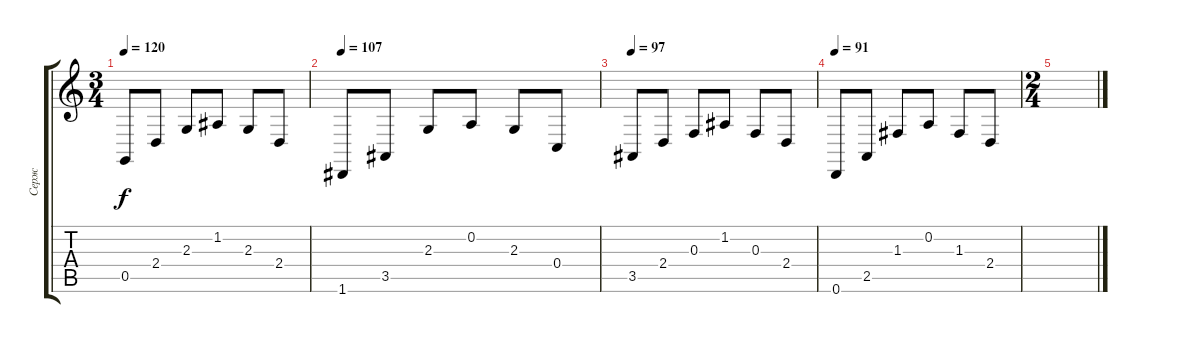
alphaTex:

\track ("Серж" "Серж") {instrument acousticgrandpiano}
\staff {score tabs}
\tuning (D4 A3 F3 C3 G2 D2) {hide}
\ts (3 4)
\tempo 120
\clef g2
\ks c
0.5.8{dy f} 2.4.8 2.3.8 1.2.8 2.3.8 2.4.8 |
\tempo 107
1.6.8 3.5.8 2.3.8 0.2.8 2.3.8 0.4.8 |
\tempo 97
3.5.8 2.4.8 0.3.8 1.2.8 0.3.8 2.4.8 |
\tempo 91
0.6.8 2.5.8 1.3.8 0.2.8 1.3.8 2.4.8 |
\ts (2 4)
